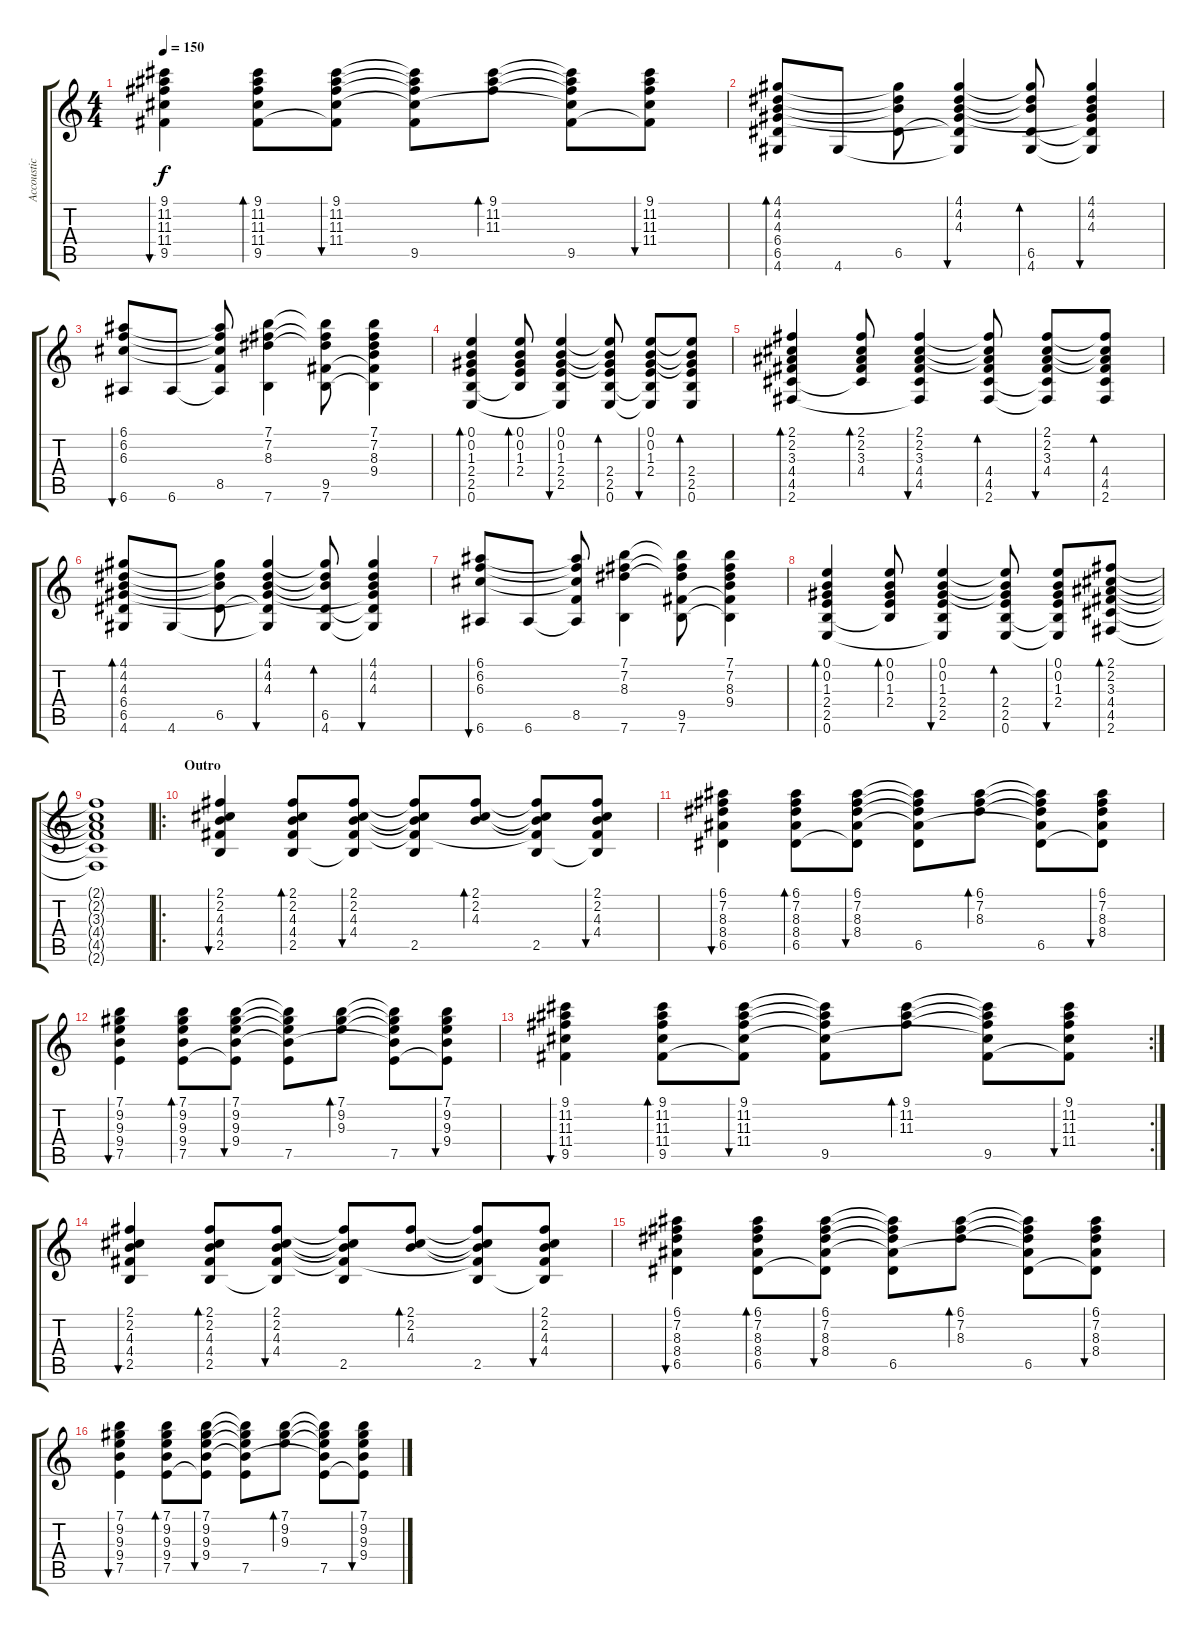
\track ("Accoustic Guitar" "Accoustic ") {instrument acousticguitarsteel}
\staff {score tabs}
\tuning (E4 B3 G3 D3 A2 E2) {hide}
\ts (4 4)
\tempo 150
\clef g2
\ks c
(9.1 11.2 11.3 11.4 9.5).4{bu 60 dy f} (9.1 11.2 11.3 11.4 9.5).8{bd 60} (9.1 11.2 11.3 11.4 9.5{t}).8{bu 60} (9.1{t} 11.2{t} 11.3{t} 11.4{t} 9.5).8 (9.1 11.2 11.3).8{bd 60} (9.1{t} 11.2{t} 11.3{t} 11.4{t} 9.5).8 (9.1 11.2 11.3 11.4 9.5{t}).8{bu 60} |
(4.1 4.2 4.3 6.4 6.5 4.6).8{bd 60} 4.6.8 (4.1{t} 4.2{t} 4.3{t} 6.5).8 (4.1 4.2 4.3 6.4{t} 6.5{t} 4.6{t}).4{bu 60} (4.1{t} 4.2{t} 4.3{t} 6.5 4.6).8{bd 60} (4.1 4.2 4.3 6.4{t} 6.5{t} 4.6{t}).4{bu 60} |
(6.1 6.2 6.3 6.6).8{bu 60} 6.6.8 (6.1{t} 6.2{t} 6.3{t} 8.5 6.6{t}).8 (7.1 7.2 8.3 7.6).4 (7.1{t} 7.2{t} 8.3{t} 9.5 7.6).8 (7.1 7.2 8.3 9.4 9.5{t} 7.6{t}).4 |
(0.1 0.2 1.3 2.4 2.5 0.6).4{bd 60} (0.1 0.2 1.3 2.4 2.5{t}).8{bd 60} (0.1 0.2 1.3 2.4 2.5 0.6{t}).4{bu 60} (0.1{t} 0.2{t} 1.3{t} 2.4 2.5 0.6).8{bd 60} (0.1 0.2 1.3 2.4 2.5{t} 0.6{t}).8{bu 60} (0.1{t} 0.2{t} 1.3{t} 2.4 2.5 0.6).8{bd 60} |
(2.1 2.2 3.3 4.4 4.5 2.6).4{bd 60} (2.1 2.2 3.3 4.4 4.5{t}).8{bd 60} (2.1 2.2 3.3 4.4 4.5 2.6{t}).4{bu 60} (2.1{t} 2.2{t} 3.3{t} 4.4 4.5 2.6).8{bd 60} (2.1 2.2 3.3 4.4 4.5{t} 2.6{t}).8{bu 60} (2.1{t} 2.2{t} 3.3{t} 4.4 4.5 2.6).8{bd 60} |
(4.1 4.2 4.3 6.4 6.5 4.6).8{bd 60} 4.6.8 (4.1{t} 4.2{t} 4.3{t} 6.5).8 (4.1 4.2 4.3 6.4{t} 6.5{t} 4.6{t}).4{bu 60} (4.1{t} 4.2{t} 4.3{t} 6.5 4.6).8{bd 60} (4.1 4.2 4.3 6.4{t} 6.5{t} 4.6{t}).4{bu 60} |
(6.1 6.2 6.3 6.6).8{bu 60} 6.6.8 (6.1{t} 6.2{t} 6.3{t} 8.5 6.6{t}).8 (7.1 7.2 8.3 7.6).4 (7.1{t} 7.2{t} 8.3{t} 9.5 7.6).8 (7.1 7.2 8.3 9.4 9.5{t} 7.6{t}).4 |
(0.1 0.2 1.3 2.4 2.5 0.6).4{bd 60} (0.1 0.2 1.3 2.4 2.5{t}).8{bd 60} (0.1 0.2 1.3 2.4 2.5 0.6{t}).4{bu 60} (0.1{t} 0.2{t} 1.3{t} 2.4 2.5 0.6).8{bd 60} (0.1 0.2 1.3 2.4 2.5{t} 0.6{t}).8{bu 60} (2.1 2.2 3.3 4.4 4.5 2.6).8{bd 60} |
(2.1{t} 2.2{t} 3.3{t} 4.4{t} 4.5{t} 2.6{t}).1 |
\ro
\section ("" "Outro")
(2.1 2.2 4.3 4.4 2.5).4{bu 60} (2.1 2.2 4.3 4.4 2.5).8{bd 60} (2.1 2.2 4.3 4.4 2.5{t}).8{bu 60} (2.1{t} 2.2{t} 4.3{t} 4.4{t} 2.5).8 (2.1 2.2 4.3).8{bd 60} (2.1{t} 2.2{t} 4.3{t} 4.4{t} 2.5).8 (2.1 2.2 4.3 4.4 2.5{t}).8{bu 60} |
(6.1 7.2 8.3 8.4 6.5).4{bu 60} (6.1 7.2 8.3 8.4 6.5).8{bd 60} (6.1 7.2 8.3 8.4 6.5{t}).8{bu 60} (6.1{t} 7.2{t} 8.3{t} 8.4{t} 6.5).8 (6.1 7.2 8.3).8{bd 60} (6.1{t} 7.2{t} 8.3{t} 8.4{t} 6.5).8 (6.1 7.2 8.3 8.4 6.5{t}).8{bu 60} |
(7.1 9.2 9.3 9.4 7.5).4{bu 60} (7.1 9.2 9.3 9.4 7.5).8{bd 60} (7.1 9.2 9.3 9.4 7.5{t}).8{bu 60} (7.1{t} 9.2{t} 9.3{t} 9.4{t} 7.5).8 (7.1 9.2 9.3).8{bd 60} (7.1{t} 9.2{t} 9.3{t} 9.4{t} 7.5).8 (7.1 9.2 9.3 9.4 7.5{t}).8{bu 60} |
\rc 2
(9.1 11.2 11.3 11.4 9.5).4{bu 60} (9.1 11.2 11.3 11.4 9.5).8{bd 60} (9.1 11.2 11.3 11.4 9.5{t}).8{bu 60} (9.1{t} 11.2{t} 11.3{t} 11.4{t} 9.5).8 (9.1 11.2 11.3).8{bd 60} (9.1{t} 11.2{t} 11.3{t} 11.4{t} 9.5).8 (9.1 11.2 11.3 11.4 9.5{t}).8{bu 60} |
(2.1 2.2 4.3 4.4 2.5).4{bu 60} (2.1 2.2 4.3 4.4 2.5).8{bd 60} (2.1 2.2 4.3 4.4 2.5{t}).8{bu 60} (2.1{t} 2.2{t} 4.3{t} 4.4{t} 2.5).8 (2.1 2.2 4.3).8{bd 60} (2.1{t} 2.2{t} 4.3{t} 4.4{t} 2.5).8 (2.1 2.2 4.3 4.4 2.5{t}).8{bu 60} |
(6.1 7.2 8.3 8.4 6.5).4{bu 60} (6.1 7.2 8.3 8.4 6.5).8{bd 60} (6.1 7.2 8.3 8.4 6.5{t}).8{bu 60} (6.1{t} 7.2{t} 8.3{t} 8.4{t} 6.5).8 (6.1 7.2 8.3).8{bd 60} (6.1{t} 7.2{t} 8.3{t} 8.4{t} 6.5).8 (6.1 7.2 8.3 8.4 6.5{t}).8{bu 60} |
(7.1 9.2 9.3 9.4 7.5).4{bu 60} (7.1 9.2 9.3 9.4 7.5).8{bd 60} (7.1 9.2 9.3 9.4 7.5{t}).8{bu 60} (7.1{t} 9.2{t} 9.3{t} 9.4{t} 7.5).8 (7.1 9.2 9.3).8{bd 60} (7.1{t} 9.2{t} 9.3{t} 9.4{t} 7.5).8 (7.1 9.2 9.3 9.4 7.5{t}).8{bu 60}
